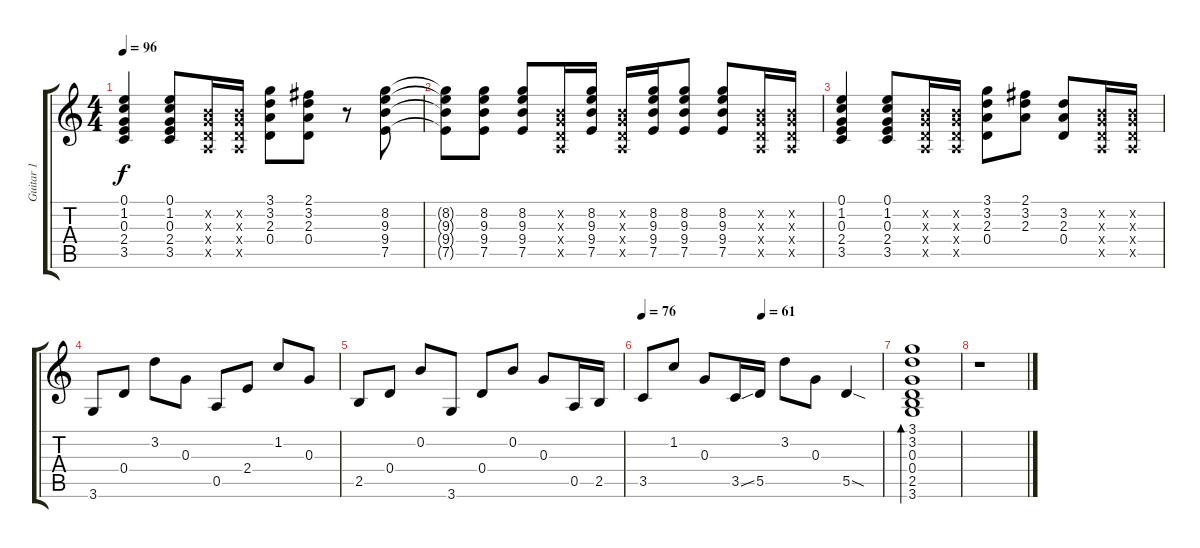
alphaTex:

\track ("Guitar 1" "Guitar 1") {instrument acousticguitarsteel}
\staff {score tabs}
\tuning (E4 B3 G3 D3 A2 E2) {hide}
\ts (4 4)
\tempo 96
\clef g2
\ks c
(0.1 1.2 0.3 2.4 3.5).4{dy f} (0.1 1.2 0.3 2.4 3.5).8 (0.2{x} 0.3{x} 0.4{x} 0.5{x}).16 (0.2{x} 0.3{x} 0.4{x} 0.5{x}).16 (3.1 3.2 2.3 0.4).8 (2.1 3.2 2.3 0.4).8 r.8 (8.2 9.3 9.4 7.5).8 |
(8.2{t} 9.3{t} 9.4{t} 7.5{t}).8 (8.2 9.3 9.4 7.5).8 (8.2 9.3 9.4 7.5).8 (0.2{x} 0.3{x} 0.4{x} 0.5{x}).16 (8.2 9.3 9.4 7.5).16 (0.2{x} 0.3{x} 0.4{x} 0.5{x}).16 (8.2 9.3 9.4 7.5).16 (8.2 9.3 9.4 7.5).8 (8.2 9.3 9.4 7.5).8 (0.2{x} 0.3{x} 0.4{x} 0.5{x}).16 (0.2{x} 0.3{x} 0.4{x} 0.5{x}).16 |
(0.1 1.2 0.3 2.4 3.5).4 (0.1 1.2 0.3 2.4 3.5).8 (0.2{x} 0.3{x} 0.4{x} 0.5{x}).16 (0.2{x} 0.3{x} 0.4{x} 0.5{x}).16 (3.1 3.2 2.3 0.4).8 (2.1 3.2 2.3).8 (3.2 2.3 0.4).8 (0.2{x} 0.3{x} 0.4{x} 0.5{x}).16 (0.2{x} 0.3{x} 0.4{x} 0.5{x}).16 |
3.6.8 0.4.8 3.2.8 0.3.8 0.5.8 2.4.8 1.2.8 0.3.8 |
2.5.8 0.4.8 0.2.8 3.6.8 0.4.8 0.2.8 0.3.8 0.5.16 2.5.16 |
\tempo 76
\tempo (61 0.5)
3.5.8 1.2.8 0.3.8 3.5{ss}.16 5.5.16 3.2.8 0.3.8 5.5{sod}.4 |
(3.1 3.2 0.3 0.4 2.5 3.6).1{bd 240} |
r.1
